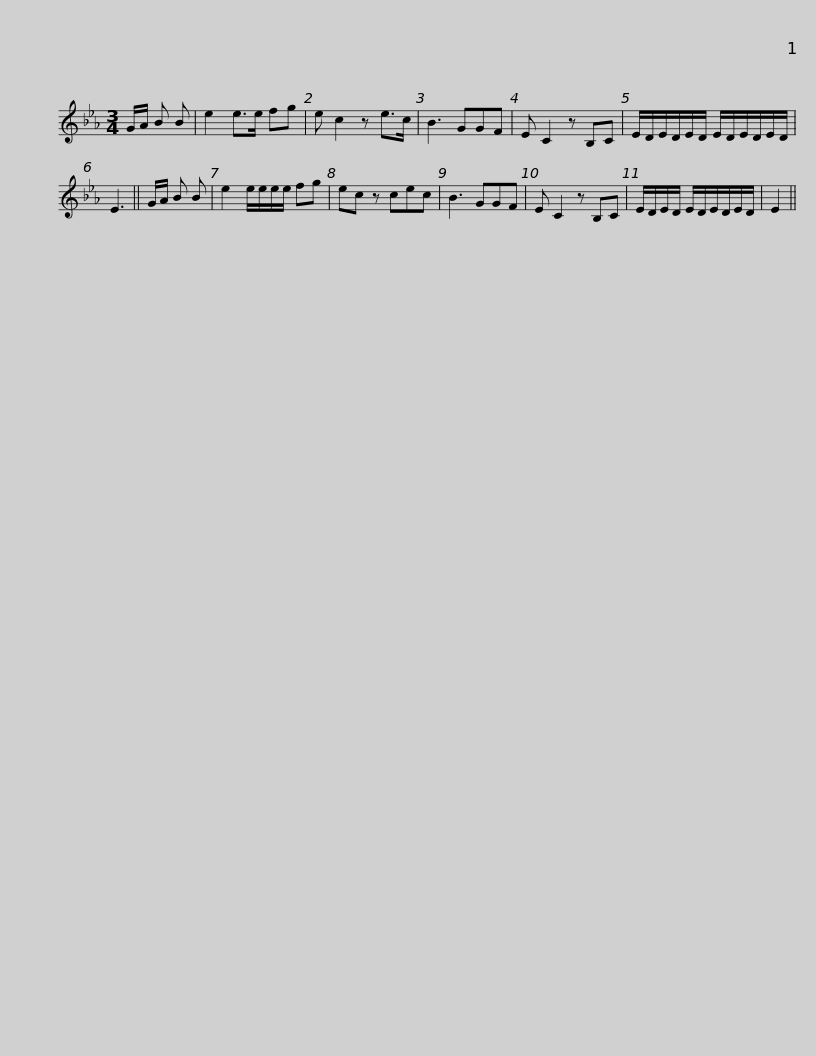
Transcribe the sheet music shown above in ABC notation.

X:1
L:1/8
M:3/4
I:linebreak $
K:Eb
V:1 treble
V:1
 G/A/ B B | e2 e>e fg | e c2 z e>c | B3 GGF | E C2 z B,C | %5
 E/D/E/D/E/D/ E/D/E/D/E/D/ | E3 || G/A/ B B |$ e2 e/e/e/e/ fg | ec z cec | %10
 B3 GGF | E C2 z B,C | E/D/E/D/ E/D/E/D/E/D/ | E2 || %14
